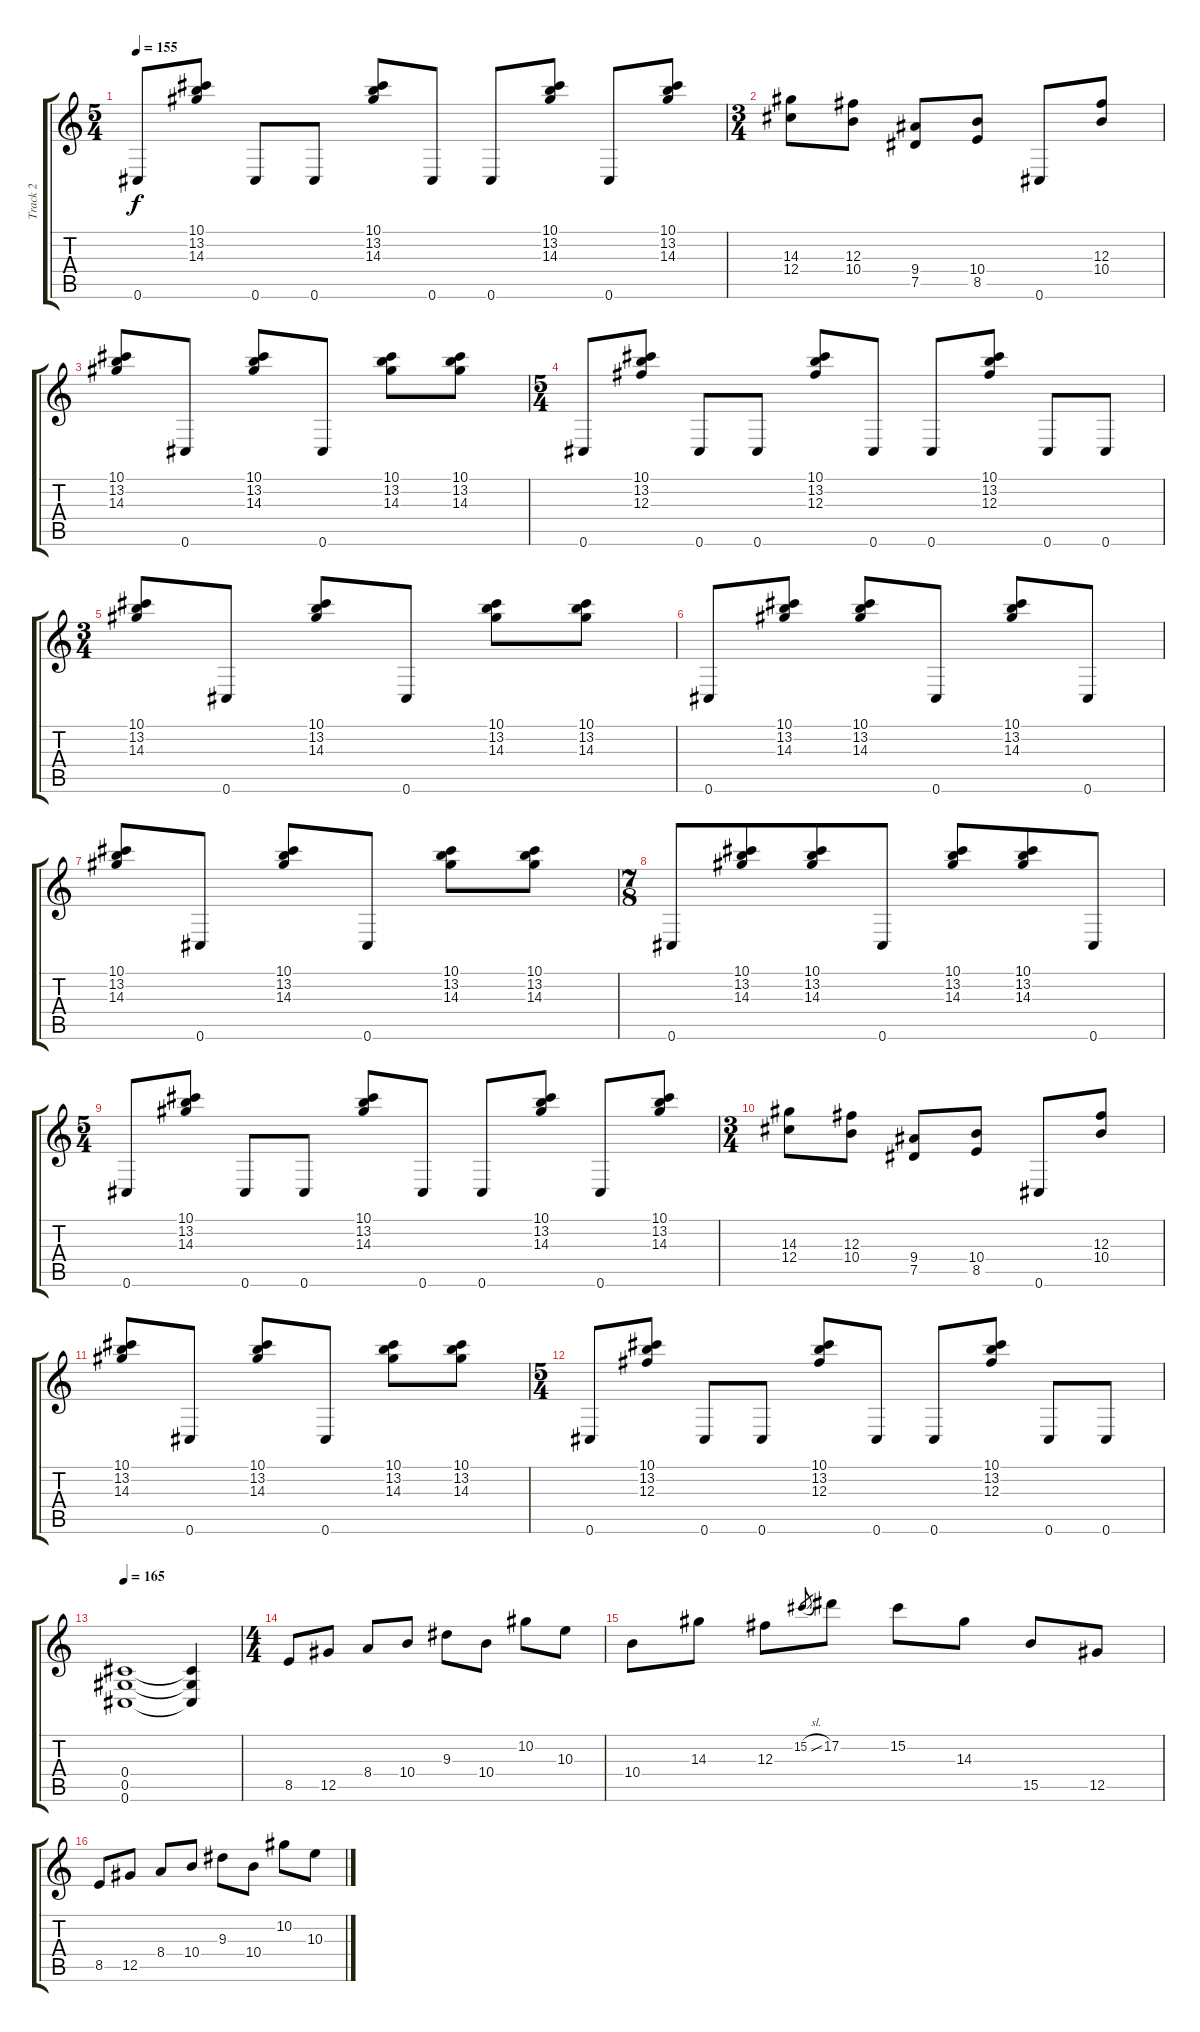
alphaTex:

\track ("Track 2" "Track 2") {instrument overdrivenguitar}
\staff {score tabs}
\tuning (Eb4 Bb3 Gb3 Db3 Ab2 Db2) {hide}
\ts (5 4)
\tempo 155
\clef g2
\ks c
0.6.8{dy f} (10.1 13.2 14.3).8 0.6.8 0.6.8 (10.1 13.2 14.3).8 0.6.8 0.6.8 (10.1 13.2 14.3).8 0.6.8 (10.1 13.2 14.3).8 |
\ts (3 4)
(14.3 12.4).8 (12.3 10.4).8 (9.4 7.5).8 (10.4 8.5).8 0.6.8 (12.3 10.4).8 |
(10.1 13.2 14.3).8 0.6.8 (10.1 13.2 14.3).8 0.6.8 (10.1 13.2 14.3).8 (10.1 13.2 14.3).8 |
\ts (5 4)
0.6.8 (10.1 13.2 12.3).8 0.6.8 0.6.8 (10.1 13.2 12.3).8 0.6.8 0.6.8 (10.1 13.2 12.3).8 0.6.8 0.6.8 |
\ts (3 4)
(10.1 13.2 14.3).8 0.6.8 (10.1 13.2 14.3).8 0.6.8 (10.1 13.2 14.3).8 (10.1 13.2 14.3).8 |
0.6.8 (10.1 13.2 14.3).8 (10.1 13.2 14.3).8 0.6.8 (10.1 13.2 14.3).8 0.6.8 |
(10.1 13.2 14.3).8 0.6.8 (10.1 13.2 14.3).8 0.6.8 (10.1 13.2 14.3).8 (10.1 13.2 14.3).8 |
\ts (7 8)
0.6.8 (10.1 13.2 14.3).8 (10.1 13.2 14.3).8 0.6.8 (10.1 13.2 14.3).8 (10.1 13.2 14.3).8 0.6.8 |
\ts (5 4)
0.6.8 (10.1 13.2 14.3).8 0.6.8 0.6.8 (10.1 13.2 14.3).8 0.6.8 0.6.8 (10.1 13.2 14.3).8 0.6.8 (10.1 13.2 14.3).8 |
\ts (3 4)
(14.3 12.4).8 (12.3 10.4).8 (9.4 7.5).8 (10.4 8.5).8 0.6.8 (12.3 10.4).8 |
(10.1 13.2 14.3).8 0.6.8 (10.1 13.2 14.3).8 0.6.8 (10.1 13.2 14.3).8 (10.1 13.2 14.3).8 |
\ts (5 4)
0.6.8 (10.1 13.2 12.3).8 0.6.8 0.6.8 (10.1 13.2 12.3).8 0.6.8 0.6.8 (10.1 13.2 12.3).8 0.6.8 0.6.8 |
\tempo 165
(0.4 0.5 0.6).1 (0.4{t} 0.5{t} 0.6{t}).4 |
\ts (4 4)
8.5.8 12.5.8 8.4.8 10.4.8 9.3.8 10.4.8 10.2.8 10.3.8 |
10.4.8 14.3.8 12.3.8 15.2{sl}.8{gr} 17.2.8 15.2.8 14.3.8 15.5.8 12.5.8 |
8.5.8 12.5.8 8.4.8 10.4.8 9.3.8 10.4.8 10.2.8 10.3.8
